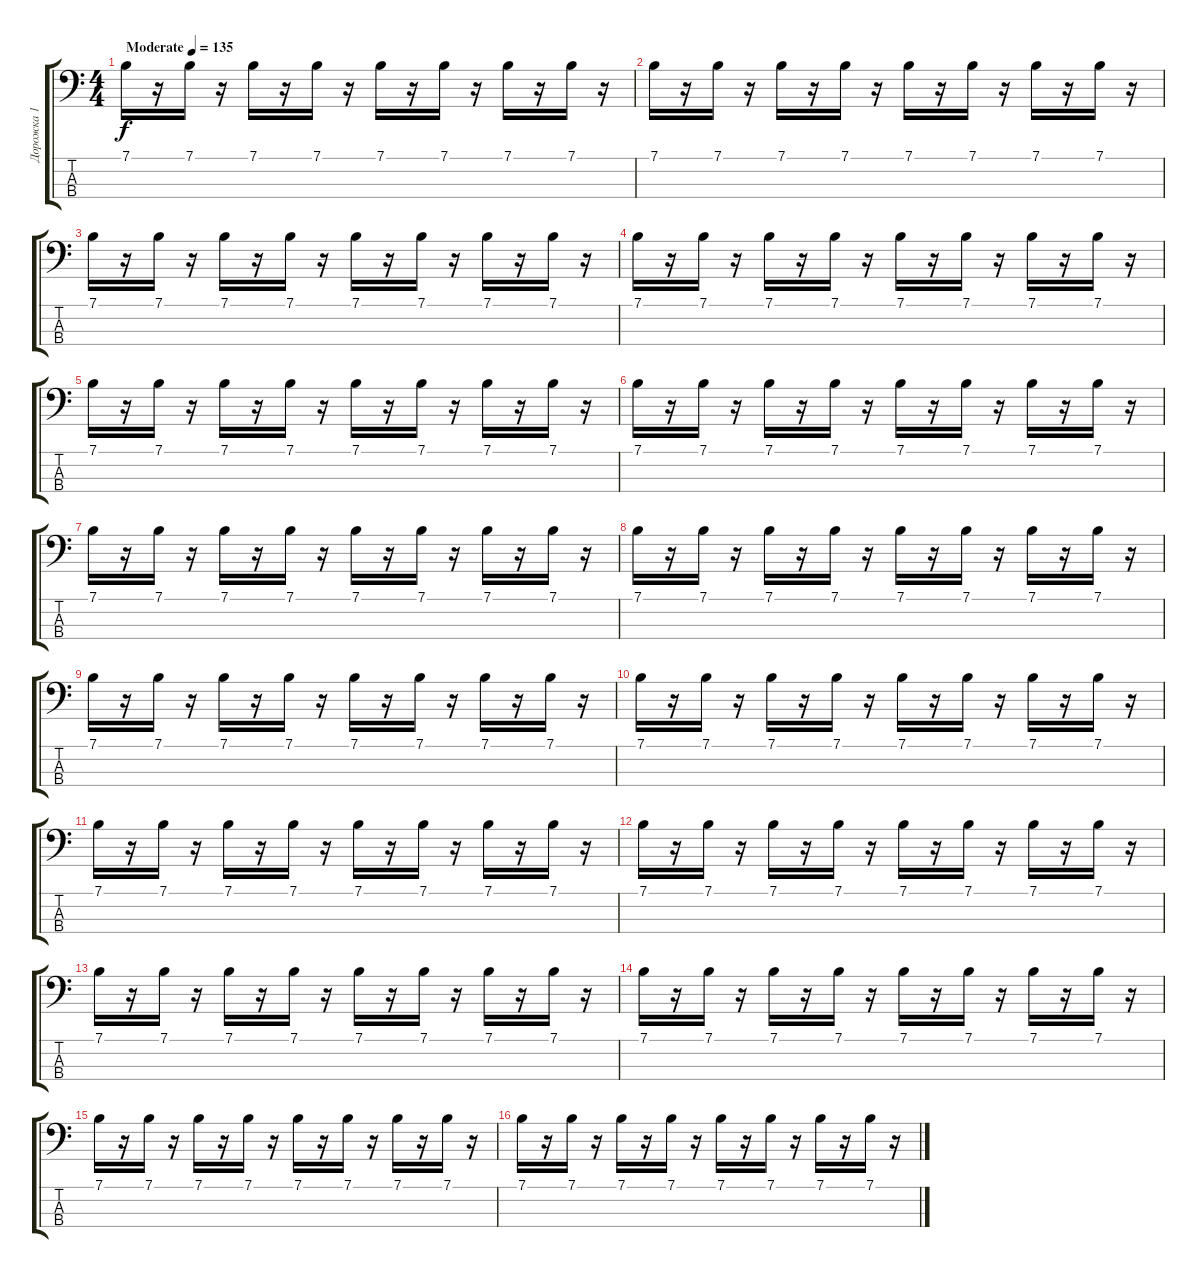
\track ("Дорожка 1" "Дорожка 1") {instrument electricbassfinger}
\staff {score tabs}
\tuning (E2 B1 Gb1 B0) {hide}
\ts (4 4)
\tempo (135 "Moderate")
\clef f4
\ks c
7.1.16{dy f instrument electricbassfinger} r.16 7.1.16 r.16 7.1.16 r.16 7.1.16 r.16 7.1.16 r.16 7.1.16 r.16 7.1.16 r.16 7.1.16 r.16 |
7.1.16 r.16 7.1.16 r.16 7.1.16 r.16 7.1.16 r.16 7.1.16 r.16 7.1.16 r.16 7.1.16 r.16 7.1.16 r.16 |
7.1.16 r.16 7.1.16 r.16 7.1.16 r.16 7.1.16 r.16 7.1.16 r.16 7.1.16 r.16 7.1.16 r.16 7.1.16 r.16 |
7.1.16 r.16 7.1.16 r.16 7.1.16 r.16 7.1.16 r.16 7.1.16 r.16 7.1.16 r.16 7.1.16 r.16 7.1.16 r.16 |
7.1.16 r.16 7.1.16 r.16 7.1.16 r.16 7.1.16 r.16 7.1.16 r.16 7.1.16 r.16 7.1.16 r.16 7.1.16 r.16 |
7.1.16 r.16 7.1.16 r.16 7.1.16 r.16 7.1.16 r.16 7.1.16 r.16 7.1.16 r.16 7.1.16 r.16 7.1.16 r.16 |
7.1.16 r.16 7.1.16 r.16 7.1.16 r.16 7.1.16 r.16 7.1.16 r.16 7.1.16 r.16 7.1.16 r.16 7.1.16 r.16 |
7.1.16 r.16 7.1.16 r.16 7.1.16 r.16 7.1.16 r.16 7.1.16 r.16 7.1.16 r.16 7.1.16 r.16 7.1.16 r.16 |
7.1.16 r.16 7.1.16 r.16 7.1.16 r.16 7.1.16 r.16 7.1.16 r.16 7.1.16 r.16 7.1.16 r.16 7.1.16 r.16 |
7.1.16 r.16 7.1.16 r.16 7.1.16 r.16 7.1.16 r.16 7.1.16 r.16 7.1.16 r.16 7.1.16 r.16 7.1.16 r.16 |
7.1.16 r.16 7.1.16 r.16 7.1.16 r.16 7.1.16 r.16 7.1.16 r.16 7.1.16 r.16 7.1.16 r.16 7.1.16 r.16 |
7.1.16 r.16 7.1.16 r.16 7.1.16 r.16 7.1.16 r.16 7.1.16 r.16 7.1.16 r.16 7.1.16 r.16 7.1.16 r.16 |
7.1.16 r.16 7.1.16 r.16 7.1.16 r.16 7.1.16 r.16 7.1.16 r.16 7.1.16 r.16 7.1.16 r.16 7.1.16 r.16 |
7.1.16 r.16 7.1.16 r.16 7.1.16 r.16 7.1.16 r.16 7.1.16 r.16 7.1.16 r.16 7.1.16 r.16 7.1.16 r.16 |
7.1.16 r.16 7.1.16 r.16 7.1.16 r.16 7.1.16 r.16 7.1.16 r.16 7.1.16 r.16 7.1.16 r.16 7.1.16 r.16 |
7.1.16 r.16 7.1.16 r.16 7.1.16 r.16 7.1.16 r.16 7.1.16 r.16 7.1.16 r.16 7.1.16 r.16 7.1.16 r.16
